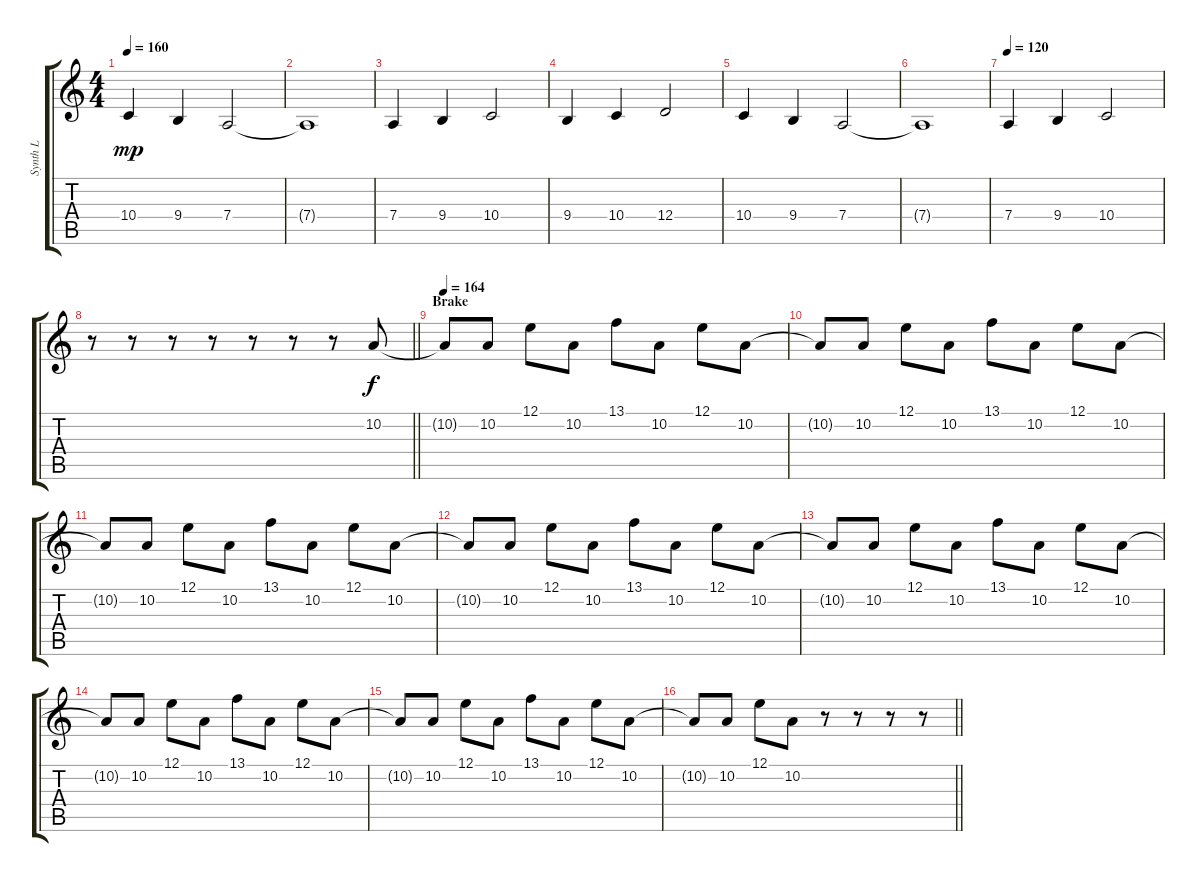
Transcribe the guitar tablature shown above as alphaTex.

\track ("Synth L" "Synth L") {instrument lead2sawtooth}
\staff {score tabs}
\tuning (E4 B3 G3 D3 A2 E2) {hide}
\ts (4 4)
\tempo 160
\clef g2
\ks c
10.4.4{dy mp} 9.4.4 7.4.2 |
7.4{t}.1 |
7.4.4 9.4.4 10.4.2 |
9.4.4 10.4.4 12.4.2 |
10.4.4 9.4.4 7.4.2 |
7.4{t}.1 |
\tempo 120
7.4.4 9.4.4 10.4.2 |
\barLineRight lightlight
r.8{volume 5 instrument pad1newage} r.8 r.8 r.8 r.8 r.8 r.8 10.2.8{dy f volume 12} |
\section ("" "Brake")
\tempo 164
10.2{t}.8 10.2.8 12.1.8 10.2.8 13.1.8 10.2.8 12.1.8 10.2.8 |
10.2{t}.8 10.2.8 12.1.8 10.2.8 13.1.8 10.2.8 12.1.8 10.2.8 |
10.2{t}.8 10.2.8 12.1.8 10.2.8 13.1.8 10.2.8 12.1.8 10.2.8 |
10.2{t}.8 10.2.8 12.1.8 10.2.8 13.1.8 10.2.8 12.1.8 10.2.8 |
10.2{t}.8 10.2.8 12.1.8 10.2.8 13.1.8 10.2.8 12.1.8 10.2.8 |
10.2{t}.8 10.2.8 12.1.8 10.2.8 13.1.8 10.2.8 12.1.8 10.2.8 |
10.2{t}.8 10.2.8 12.1.8 10.2.8 13.1.8 10.2.8 12.1.8 10.2.8 |
\barLineRight lightlight
10.2{t}.8 10.2.8 12.1.8 10.2.8 r.8 r.8 r.8 r.8
